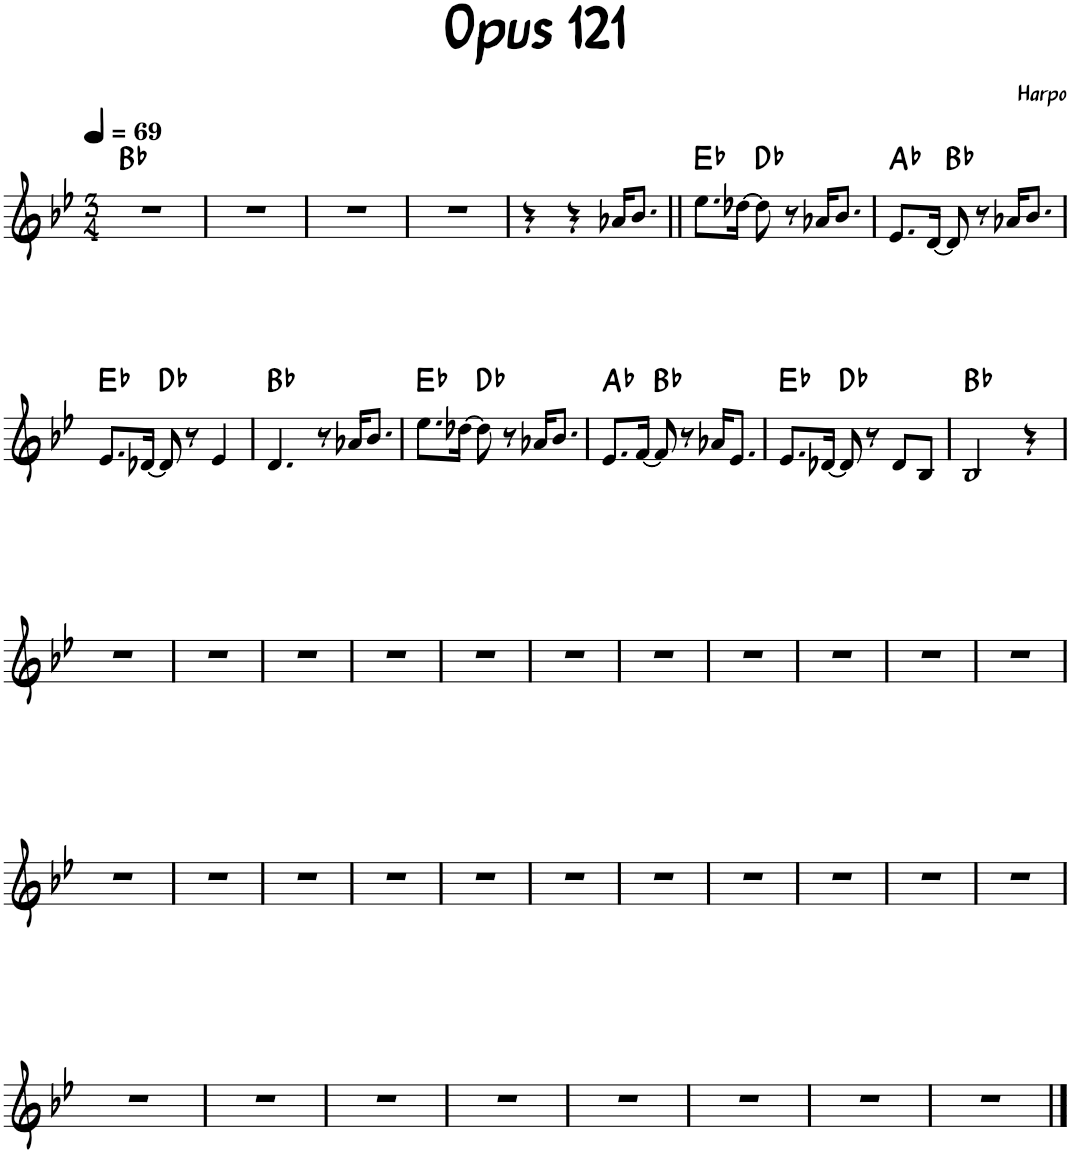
**kern	**harte
*part1	*part1
*staff1	*
*I"Piano	*
*I'Pno.	*
*clefG2	*
*k[b-e-]	*
*M3/4	*
*MM69	*
=1	=1
2.r	Bb:maj
=2	=2
2.r	.
=3	=3
2.r	.
=4	=4
2.r	.
=5	=5
4r	.
4r	.
16a-X/KL	.
8.b-/J	.
=6||	=6||
8.ee-\L	Eb:maj
[16dd-X\Jk	.
8dd-\]	Db:maj
8r	.
16a-X/KL	.
8.b-/J	.
=7	=7
8.e-/L	Ab:maj
[16d/Jk	.
8d/]	Bb:maj
8r	.
16a-X/KL	.
8.b-/J	.
!!LO:LB:g=z
=8	=8
8.e-/L	Eb:maj
[16d-X/Jk	.
8d-/]	Db:maj
8r	.
4e-/	.
=9	=9
4.d/	Bb:maj
8r	.
16a-X/KL	.
8.b-/J	.
=10	=10
8.ee-\L	Eb:maj
[16dd-X\Jk	.
8dd-\]	Db:maj
8r	.
16a-X/KL	.
8.b-/J	.
=11	=11
8.e-/L	Ab:maj
[16f/Jk	.
8f/]	Bb:maj
8r	.
16a-X/KL	.
8.e-/J	.
=12	=12
8.e-/L	Eb:maj
[16d-X/Jk	.
8d-/]	Db:maj
8r	.
8d-/L	.
8B-/J	.
=13	=13
2B-/	Bb:maj
4r	.
!!LO:LB:g=z
=14	=14
2.r	.
=15	=15
2.r	.
=16	=16
2.r	.
=17	=17
2.r	.
=18	=18
2.r	.
=19	=19
2.r	.
=20	=20
2.r	.
=21	=21
2.r	.
=22	=22
2.r	.
=23	=23
2.r	.
=24	=24
2.r	.
!!LO:LB:g=z
=25	=25
2.r	.
=26	=26
2.r	.
=27	=27
2.r	.
=28	=28
2.r	.
=29	=29
2.r	.
=30	=30
2.r	.
=31	=31
2.r	.
=32	=32
2.r	.
=33	=33
2.r	.
=34	=34
2.r	.
=35	=35
2.r	.
!!LO:LB:g=z
=36	=36
2.r	.
=37	=37
2.r	.
=38	=38
2.r	.
=39	=39
2.r	.
=40	=40
2.r	.
=41	=41
2.r	.
=42	=42
2.r	.
=43	=43
2.r	.
==	==
*-	*-
